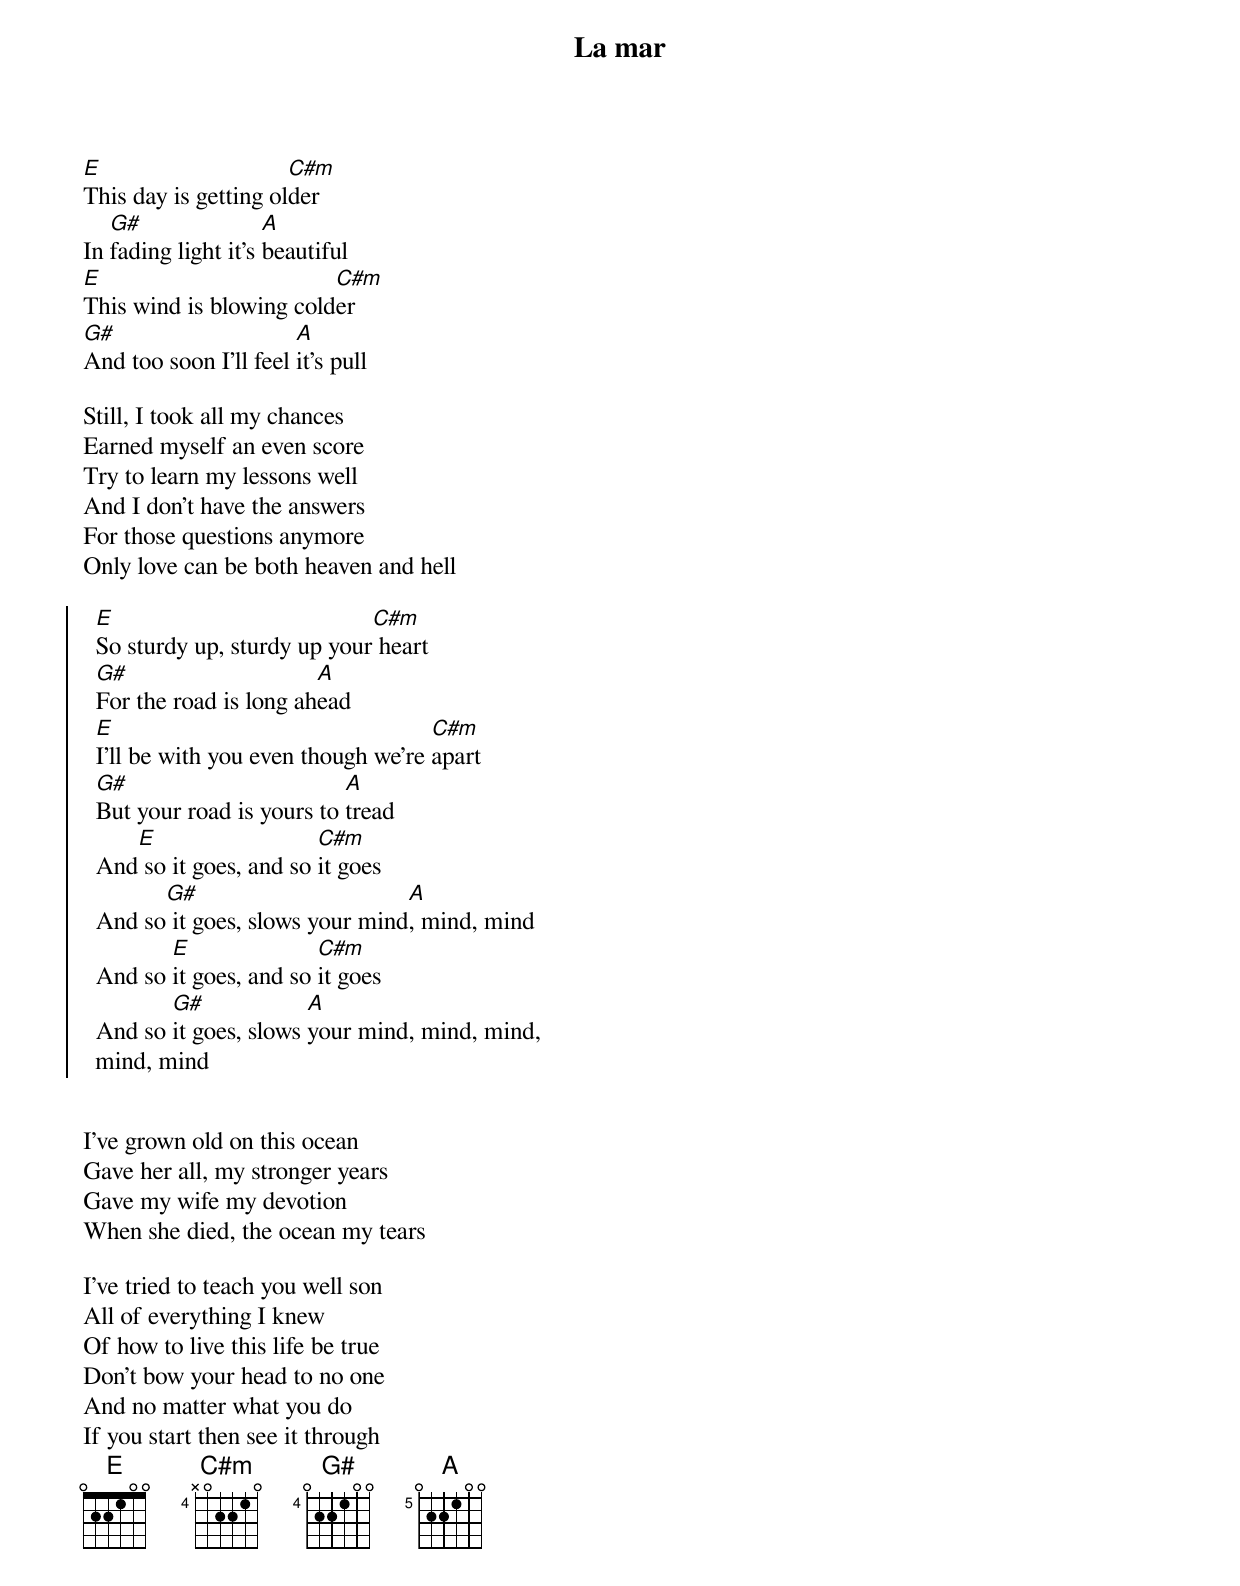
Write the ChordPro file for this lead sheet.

{title: La mar}
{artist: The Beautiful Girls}
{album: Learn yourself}
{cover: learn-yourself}
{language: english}
{columns: 2}
{define: E frets 0 2 2 1 0 0}
{define: C#m base-fret 4 frets X 0 2 2 1 0}
{define: G# base-fret 4 frets 0 2 2 1 0 0}
{define: A base-fret 5 frets 0 2 2 1 0 0}


[E]This day is getting ol[C#m]der
In [G#]fading light it's [A]beautiful
[E]This wind is blowing cold[C#m]er
[G#]And too soon I'll feel [A]it's pull

Still, I took all my chances
Earned myself an even score
Try to learn my lessons well
And I don't have the answers
For those questions anymore
Only love can be both heaven and hell

{start_of_chorus}
  [E]So sturdy up, sturdy up your[C#m] heart
  [G#]For the road is long ah[A]ead
  [E]I'll be with you even though we're [C#m]apart
  [G#]But your road is yours to [A]tread
  And[E] so it goes, and so [C#m]it goes
  And so[G#] it goes, slows your mind[A], mind, mind
  And so [E]it goes, and so [C#m]it goes
  And so [G#]it goes, slows [A]your mind, mind, mind, mind, mind
{end_of_chorus}


I've grown old on this ocean
Gave her all, my stronger years
Gave my wife my devotion
When she died, the ocean my tears

I've tried to teach you well son
All of everything I knew
Of how to live this life be true
Don't bow your head to no one
And no matter what you do
If you start then see it through
